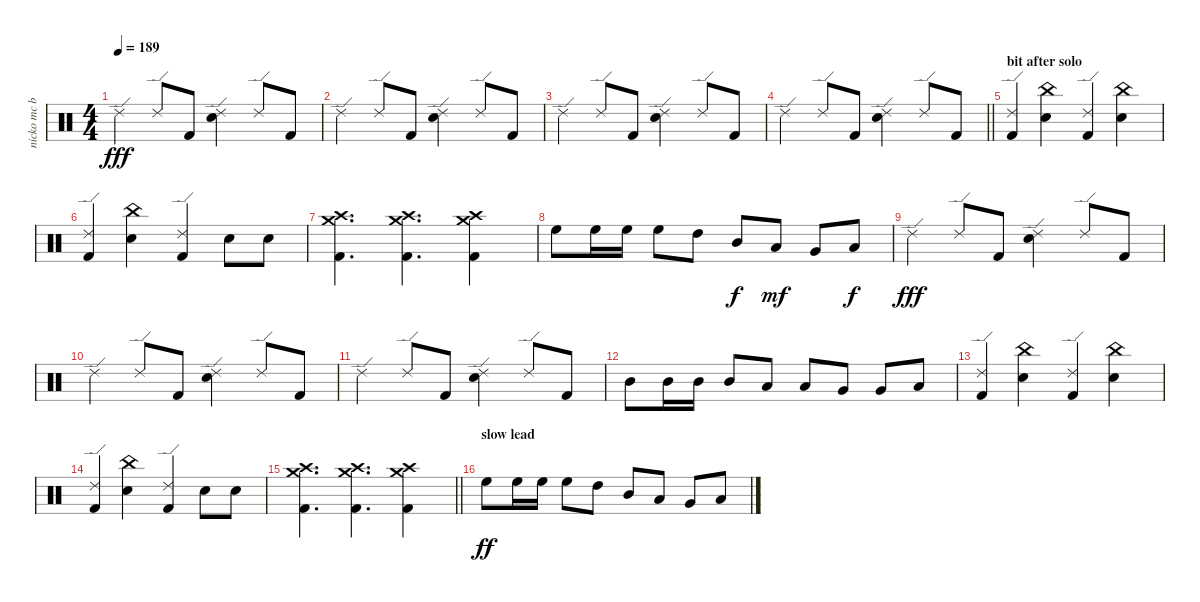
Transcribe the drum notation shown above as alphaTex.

\track ("nicko mc brain" "nicko mc b") {instrument percussion}
\staff {score}
\articulation defaults
\ts (4 4)
\tempo 189
\clef neutral
\ks c "Ride (edge) 2".4{dy fff} "Ride (edge) 2".8 "Kick (hit) 2".8
("Ride (edge) 2" "Electric Snare (hit)").4 "Ride (edge) 2".8 "Kick (hit) 2".8 |
"Ride (edge) 2".4 "Ride (edge) 2".8 "Kick (hit) 2".8 ("Ride (edge) 2" "Electric Snare (hit)").4 "Ride (edge) 2".8 "Kick (hit) 2".8 |
"Ride (edge) 2".4 "Ride (edge) 2".8 "Kick (hit) 2".8 ("Ride (edge) 2" "Electric Snare (hit)").4 "Ride (edge) 2".8 "Kick (hit) 2".8 |
\barLineRight lightlight "Ride (edge) 2".4 "Ride (edge) 2".8 "Kick (hit) 2".8
("Ride (edge) 2" "Electric Snare (hit)").4 "Ride (edge) 2".8 "Kick (hit) 2".8 |
\section ("" "bit after solo")
("Ride (edge) 2" "Kick (hit) 2").4 ("China (hit)" "Electric Snare (hit)").4 ("Ride (edge) 2" "Kick (hit) 2").4 ("China (hit)" "Electric Snare (hit)").4 |
("Ride (edge) 2" "Kick (hit) 2").4 ("China (hit)" "Electric Snare (hit)").4 ("Ride (edge) 2" "Kick (hit) 2").4 "Electric Snare (hit)".8 "Electric Snare (hit)".8 |
("Crash medium (hit)" "Crash high (hit)" "Kick (hit) 2").4{d} ("Crash medium (hit)" "Crash high (hit)" "Kick (hit) 2").4{d} ("Crash medium (hit)" "Crash high (hit)" "Kick (hit) 2").4 |
"High Floor Tom (hit)".8 "High Floor Tom (hit)".16 "High Floor Tom (hit)".16 "High Floor Tom (hit)".8 "High Tom (hit)".8 "Mid Tom (hit)".8{dy f} "Low Tom (hit)".8{dy mf} "Very Low Tom (hit)".8 "Low Floor Tom (hit)".8{dy f} |
"Ride (edge) 2".4{dy fff} "Ride (edge) 2".8 "Kick (hit) 2".8 ("Ride (edge) 2" "Electric Snare (hit)").4 "Ride (edge) 2".8 "Kick (hit) 2".8 |
"Ride (edge) 2".4 "Ride (edge) 2".8 "Kick (hit) 2".8 ("Ride (edge) 2" "Electric Snare (hit)").4 "Ride (edge) 2".8 "Kick (hit) 2".8 |
"Ride (edge) 2".4 "Ride (edge) 2".8 "Kick (hit) 2".8 ("Ride (edge) 2" "Electric Snare (hit)").4 "Ride (edge) 2".8 "Kick (hit) 2".8 |
"Mid Tom (hit)".8 "Mid Tom (hit)".16 "Mid Tom (hit)".16 "Mid Tom (hit)".8 "Low Tom (hit)".8 "Low Tom (hit)".8 "Very Low Tom (hit)".8 "Very Low Tom (hit)".8 "Low Floor Tom (hit)".8 |
("Ride (edge) 2" "Kick (hit) 2").4 ("China (hit)" "Electric Snare (hit)").4 ("Ride (edge) 2" "Kick (hit) 2").4 ("China (hit)" "Electric Snare (hit)").4 |
("Ride (edge) 2" "Kick (hit) 2").4 ("China (hit)" "Electric Snare (hit)").4 ("Ride (edge) 2" "Kick (hit) 2").4 "Electric Snare (hit)".8 "Electric Snare (hit)".8 |
\barLineRight lightlight
("Crash medium (hit)" "Crash high (hit)" "Kick (hit) 2").4{d} ("Crash medium (hit)" "Crash high (hit)" "Kick (hit) 2").4{d} ("Crash medium (hit)" "Crash high (hit)" "Kick (hit) 2").4 |
\section ("" "slow lead")
"High Floor Tom (hit)".8{dy ff} "High Floor Tom (hit)".16 "High Floor Tom (hit)".16 "High Floor Tom (hit)".8 "High Tom (hit)".8 "Mid Tom (hit)".8 "Low Tom (hit)".8 "Very Low Tom (hit)".8 "Low Floor Tom (hit)".8
